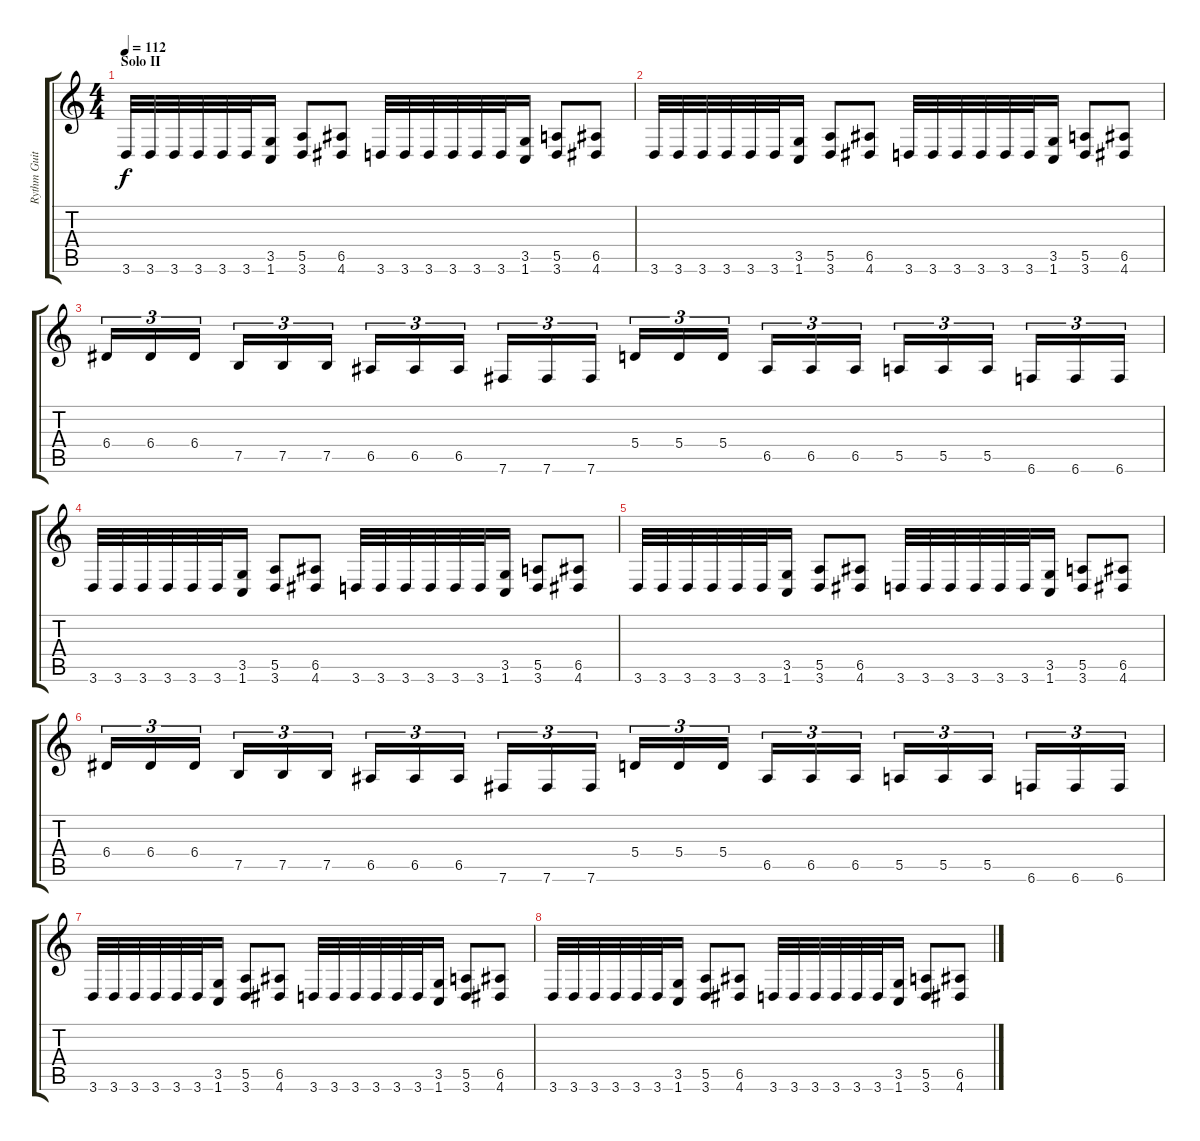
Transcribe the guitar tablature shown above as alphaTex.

\track ("Rythm Guitar" "Rythm Guit") {instrument distortionguitar}
\staff {score tabs}
\tuning (B3 Gb3 D3 A2 E2 B1) {hide}
\ts (4 4)
\section ("" "Solo II")
\tempo 112
\clef g2
\ks c
3.6.32{dy f} 3.6.32 3.6.32 3.6.32 3.6.32 3.6.32 (3.5 1.6).16 (5.5 3.6).8 (6.5 4.6).8 3.6.32 3.6.32 3.6.32 3.6.32 3.6.32 3.6.32 (3.5 1.6).16 (5.5 3.6).8 (6.5 4.6).8 |
3.6.32 3.6.32 3.6.32 3.6.32 3.6.32 3.6.32 (3.5 1.6).16 (5.5 3.6).8 (6.5 4.6).8 3.6.32 3.6.32 3.6.32 3.6.32 3.6.32 3.6.32 (3.5 1.6).16 (5.5 3.6).8 (6.5 4.6).8 |
6.4.16{tu (3 2)} 6.4.16{tu (3 2)} 6.4.16{tu (3 2) beam splitsecondary} 7.5.16{tu (3 2)} 7.5.16{tu (3 2)} 7.5.16{tu (3 2)} 6.5.16{tu (3 2)} 6.5.16{tu (3 2)} 6.5.16{tu (3 2) beam splitsecondary} 7.6.16{tu (3 2)} 7.6.16{tu (3 2)} 7.6.16{tu (3 2)} 5.4.16{tu (3 2)} 5.4.16{tu (3 2)} 5.4.16{tu (3 2) beam splitsecondary} 6.5.16{tu (3 2)} 6.5.16{tu (3 2)} 6.5.16{tu (3 2)} 5.5.16{tu (3 2)} 5.5.16{tu (3 2)} 5.5.16{tu (3 2) beam splitsecondary} 6.6.16{tu (3 2)} 6.6.16{tu (3 2)} 6.6.16{tu (3 2)} |
3.6.32 3.6.32 3.6.32 3.6.32 3.6.32 3.6.32 (3.5 1.6).16 (5.5 3.6).8 (6.5 4.6).8 3.6.32 3.6.32 3.6.32 3.6.32 3.6.32 3.6.32 (3.5 1.6).16 (5.5 3.6).8 (6.5 4.6).8 |
3.6.32 3.6.32 3.6.32 3.6.32 3.6.32 3.6.32 (3.5 1.6).16 (5.5 3.6).8 (6.5 4.6).8 3.6.32 3.6.32 3.6.32 3.6.32 3.6.32 3.6.32 (3.5 1.6).16 (5.5 3.6).8 (6.5 4.6).8 |
6.4.16{tu (3 2)} 6.4.16{tu (3 2)} 6.4.16{tu (3 2) beam splitsecondary} 7.5.16{tu (3 2)} 7.5.16{tu (3 2)} 7.5.16{tu (3 2)} 6.5.16{tu (3 2)} 6.5.16{tu (3 2)} 6.5.16{tu (3 2) beam splitsecondary} 7.6.16{tu (3 2)} 7.6.16{tu (3 2)} 7.6.16{tu (3 2)} 5.4.16{tu (3 2)} 5.4.16{tu (3 2)} 5.4.16{tu (3 2) beam splitsecondary} 6.5.16{tu (3 2)} 6.5.16{tu (3 2)} 6.5.16{tu (3 2)} 5.5.16{tu (3 2)} 5.5.16{tu (3 2)} 5.5.16{tu (3 2) beam splitsecondary} 6.6.16{tu (3 2)} 6.6.16{tu (3 2)} 6.6.16{tu (3 2)} |
3.6.32 3.6.32 3.6.32 3.6.32 3.6.32 3.6.32 (3.5 1.6).16 (5.5 3.6).8 (6.5 4.6).8 3.6.32 3.6.32 3.6.32 3.6.32 3.6.32 3.6.32 (3.5 1.6).16 (5.5 3.6).8 (6.5 4.6).8 |
3.6.32 3.6.32 3.6.32 3.6.32 3.6.32 3.6.32 (3.5 1.6).16 (5.5 3.6).8 (6.5 4.6).8 3.6.32 3.6.32 3.6.32 3.6.32 3.6.32 3.6.32 (3.5 1.6).16 (5.5 3.6).8 (6.5 4.6).8
